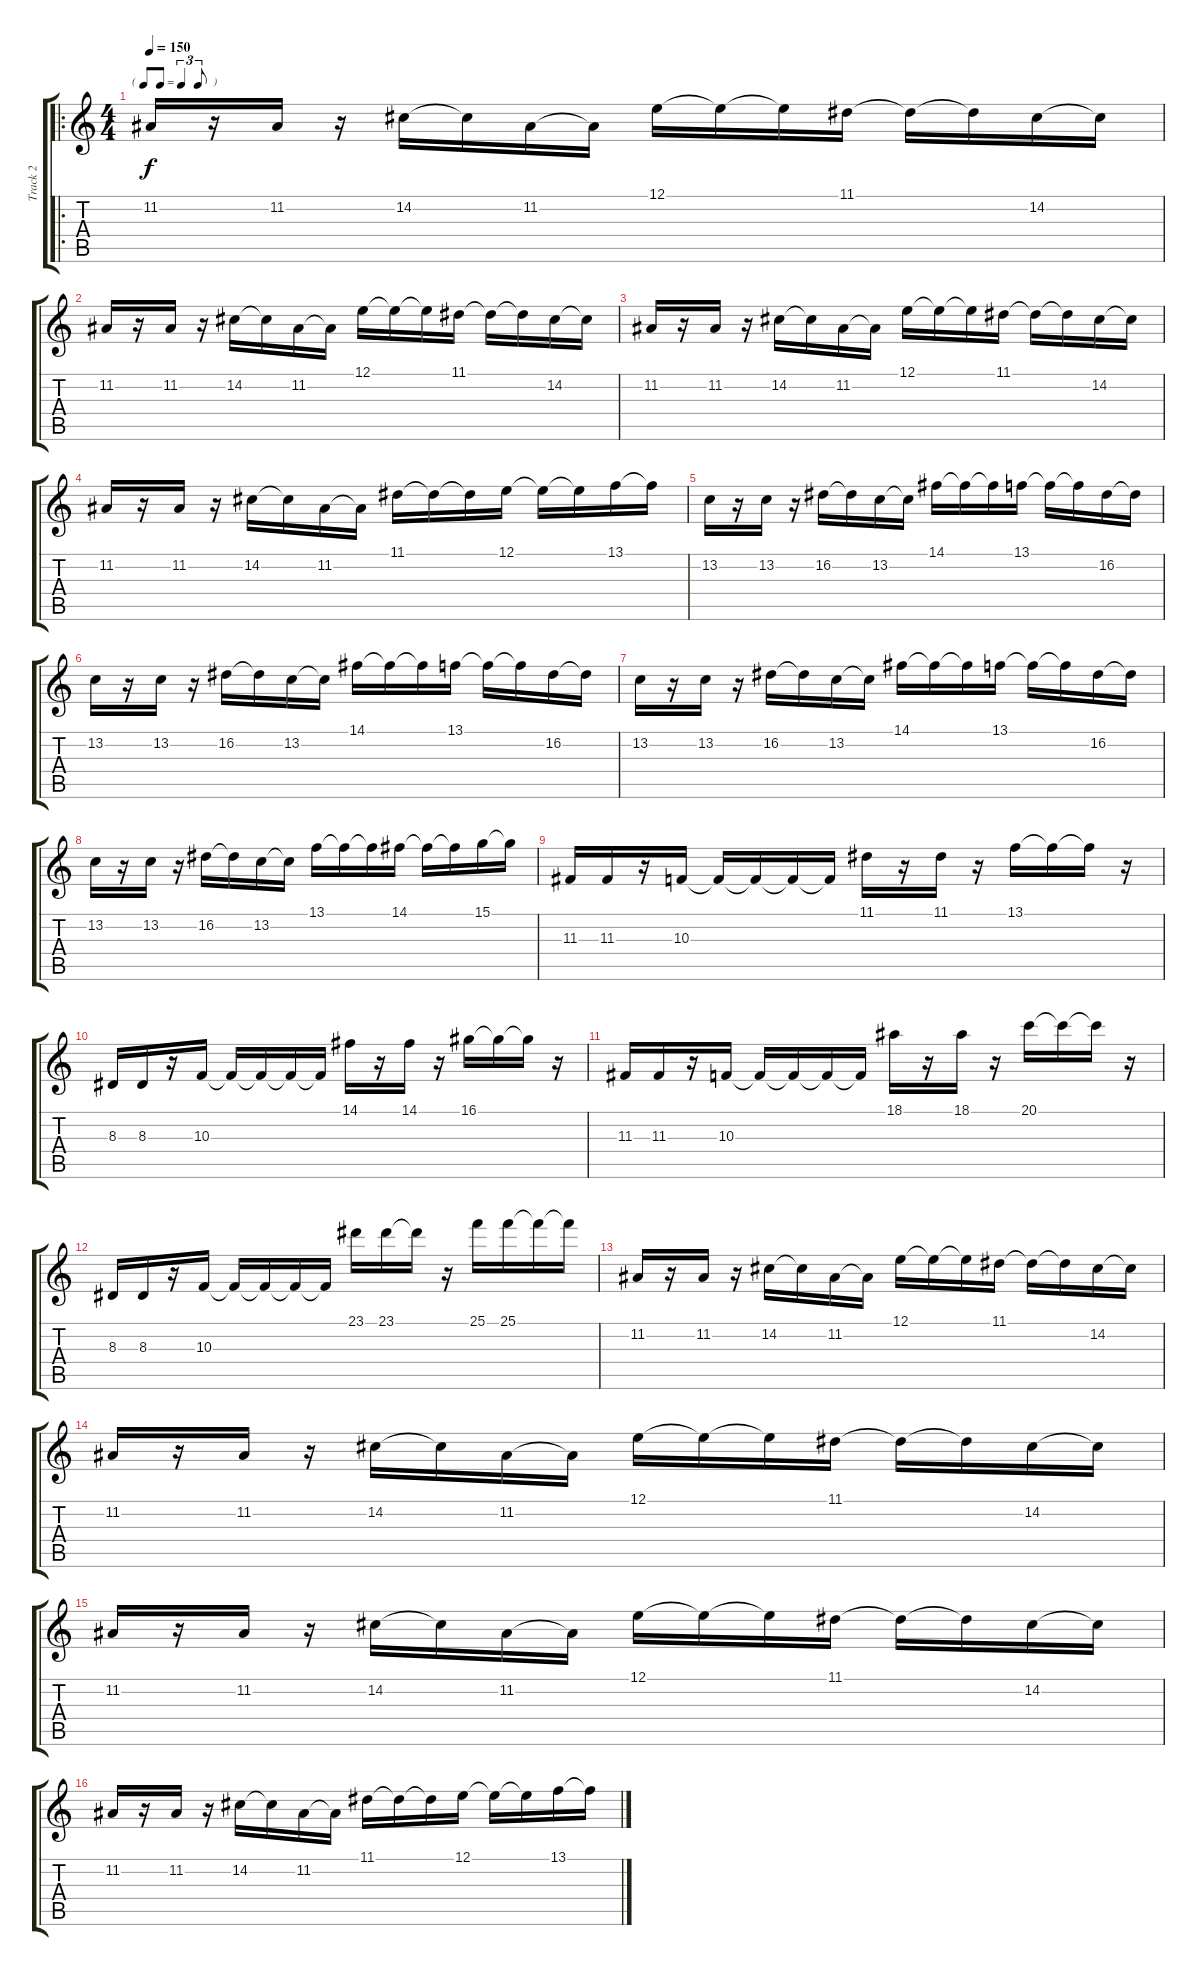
\track ("Track 2" "Track 2") {instrument lead5charang}
\staff {score tabs}
\tuning (E4 B3 G3 D3 A2 E2) {hide}
\ro
\ts (4 4)
\tf triplet8th
\tempo 150
\clef g2
\ks c
11.2.16{dy f instrument lead5charang} r.16 11.2.16 r.16 14.2.16 14.2{t}.16 11.2.16 11.2{t}.16 12.1.16 12.1{t}.16 12.1{t}.16 11.1.16 11.1{t}.16 11.1{t}.16 14.2.16 14.2{t}.16 |
11.2.16 r.16 11.2.16 r.16 14.2.16 14.2{t}.16 11.2.16 11.2{t}.16 12.1.16 12.1{t}.16 12.1{t}.16 11.1.16 11.1{t}.16 11.1{t}.16 14.2.16 14.2{t}.16 |
11.2.16 r.16 11.2.16 r.16 14.2.16 14.2{t}.16 11.2.16 11.2{t}.16 12.1.16 12.1{t}.16 12.1{t}.16 11.1.16 11.1{t}.16 11.1{t}.16 14.2.16 14.2{t}.16 |
11.2.16 r.16 11.2.16 r.16 14.2.16 14.2{t}.16 11.2.16 11.2{t}.16 11.1.16 11.1{t}.16 11.1{t}.16 12.1.16 12.1{t}.16 12.1{t}.16 13.1.16 13.1{t}.16 |
13.2.16 r.16 13.2.16 r.16 16.2.16 16.2{t}.16 13.2.16 13.2{t}.16 14.1.16 14.1{t}.16 14.1{t}.16 13.1.16 13.1{t}.16 13.1{t}.16 16.2.16 16.2{t}.16 |
13.2.16 r.16 13.2.16 r.16 16.2.16 16.2{t}.16 13.2.16 13.2{t}.16 14.1.16 14.1{t}.16 14.1{t}.16 13.1.16 13.1{t}.16 13.1{t}.16 16.2.16 16.2{t}.16 |
13.2.16 r.16 13.2.16 r.16 16.2.16 16.2{t}.16 13.2.16 13.2{t}.16 14.1.16 14.1{t}.16 14.1{t}.16 13.1.16 13.1{t}.16 13.1{t}.16 16.2.16 16.2{t}.16 |
13.2.16 r.16 13.2.16 r.16 16.2.16 16.2{t}.16 13.2.16 13.2{t}.16 13.1.16 13.1{t}.16 13.1{t}.16 14.1.16 14.1{t}.16 14.1{t}.16 15.1.16 15.1{t}.16 |
11.3.16 11.3.16 r.16 10.3.16 10.3{t}.16 10.3{t}.16 10.3{t}.16 10.3{t}.16 11.1.16 r.16 11.1.16 r.16 13.1.16 13.1{t}.16 13.1{t}.16 r.16 |
8.3.16 8.3.16 r.16 10.3.16 10.3{t}.16 10.3{t}.16 10.3{t}.16 10.3{t}.16 14.1.16 r.16 14.1.16 r.16 16.1.16 16.1{t}.16 16.1{t}.16 r.16 |
11.3.16 11.3.16 r.16 10.3.16 10.3{t}.16 10.3{t}.16 10.3{t}.16 10.3{t}.16 18.1.16 r.16 18.1.16 r.16 20.1.16 20.1{t}.16 20.1{t}.16 r.16 |
8.3.16 8.3.16 r.16 10.3.16 10.3{t}.16 10.3{t}.16 10.3{t}.16 10.3{t}.16 23.1.16 23.1.16 23.1{t}.16 r.16 25.1.16 25.1.16 25.1{t}.16 25.1{t}.16 |
11.2.16 r.16 11.2.16 r.16 14.2.16 14.2{t}.16 11.2.16 11.2{t}.16 12.1.16 12.1{t}.16 12.1{t}.16 11.1.16 11.1{t}.16 11.1{t}.16 14.2.16 14.2{t}.16 |
11.2.16 r.16 11.2.16 r.16 14.2.16 14.2{t}.16 11.2.16 11.2{t}.16 12.1.16 12.1{t}.16 12.1{t}.16 11.1.16 11.1{t}.16 11.1{t}.16 14.2.16 14.2{t}.16 |
11.2.16 r.16 11.2.16 r.16 14.2.16 14.2{t}.16 11.2.16 11.2{t}.16 12.1.16 12.1{t}.16 12.1{t}.16 11.1.16 11.1{t}.16 11.1{t}.16 14.2.16 14.2{t}.16 |
11.2.16 r.16 11.2.16 r.16 14.2.16 14.2{t}.16 11.2.16 11.2{t}.16 11.1.16 11.1{t}.16 11.1{t}.16 12.1.16 12.1{t}.16 12.1{t}.16 13.1.16 13.1{t}.16
